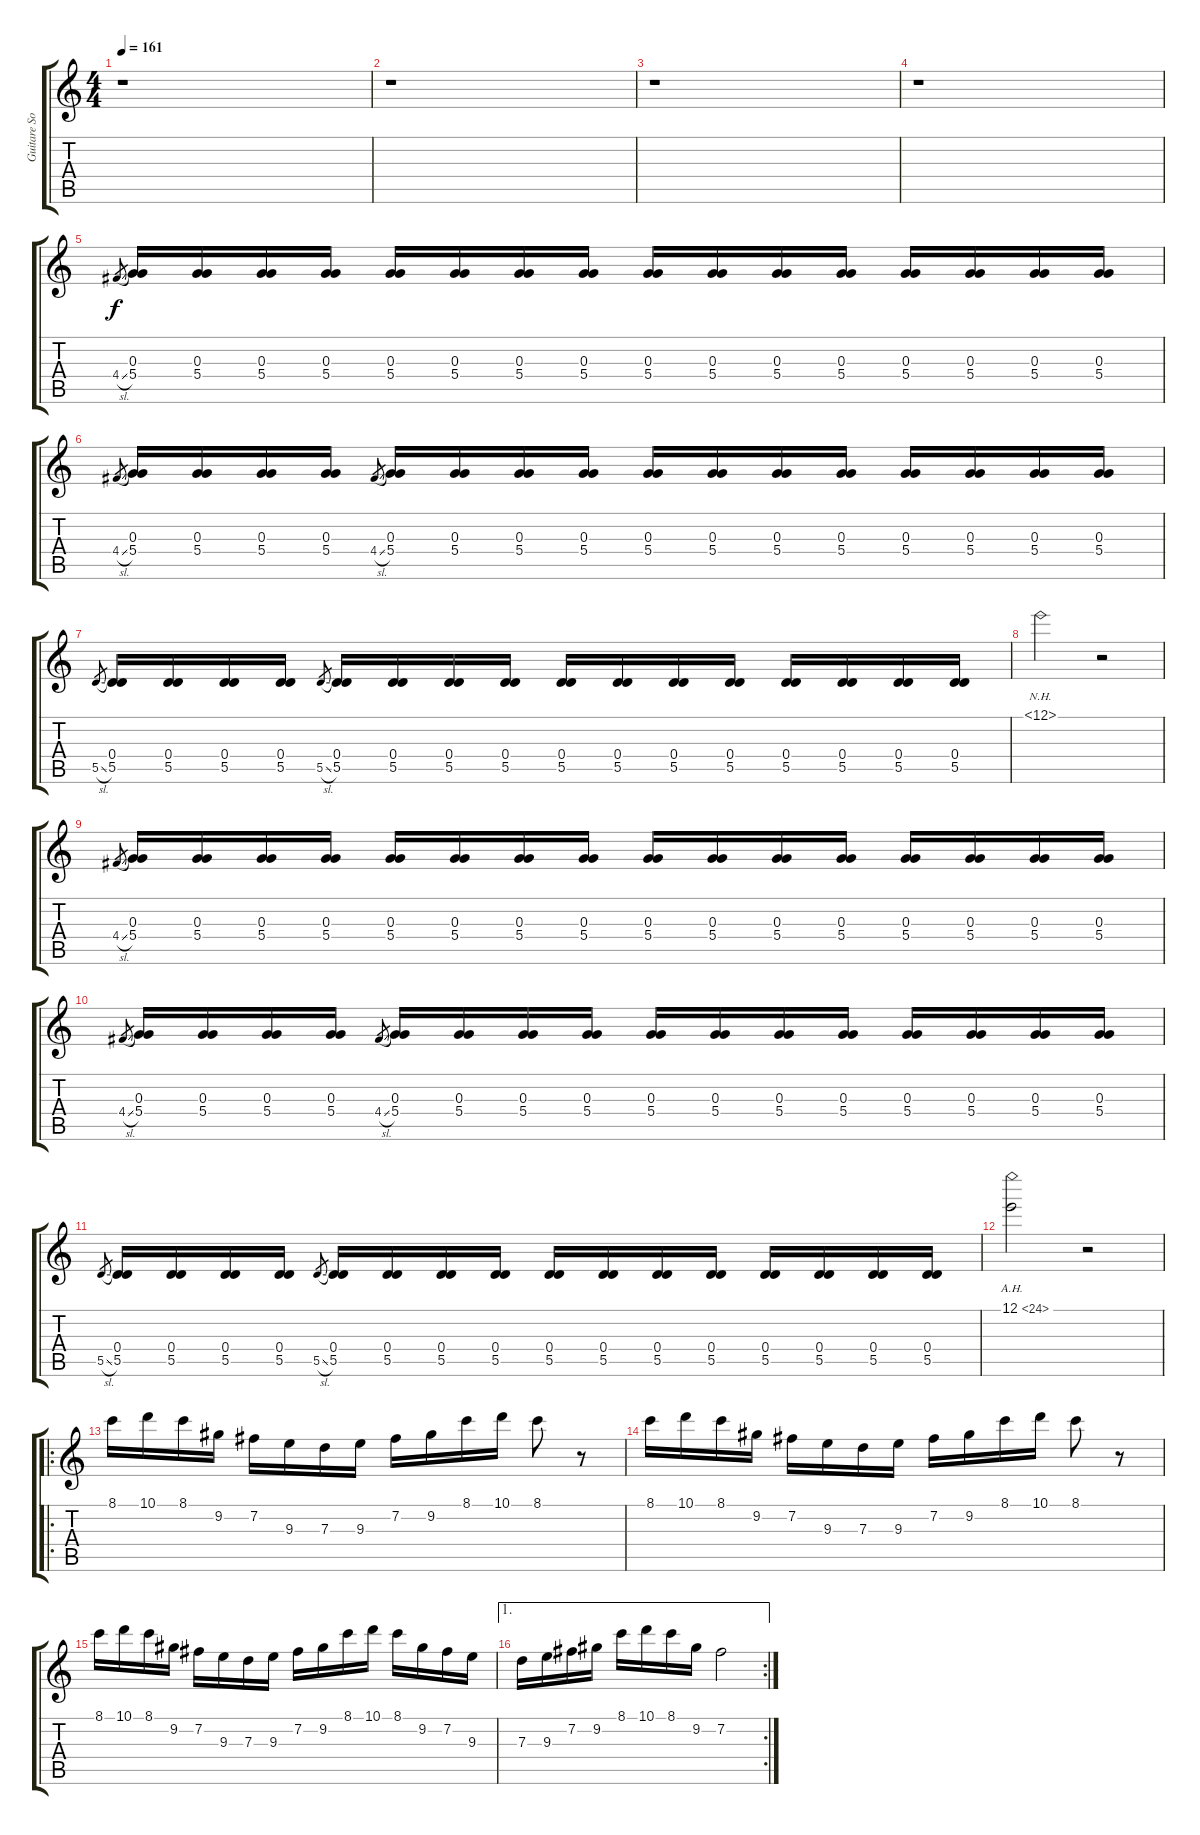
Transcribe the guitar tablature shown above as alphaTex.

\track ("Guitare Solo" "Guitare So") {instrument electricguitarjazz}
\staff {score tabs}
\tuning (E4 B3 G3 D3 A2 E2) {hide}
\ts (4 4)
\tempo 161
\clef g2
\ks c
r.1{dy f instrument electricguitarjazz} |
r.1 |
r.1 |
r.1 |
4.4{sl}.8{gr} (0.3 5.4).16 (0.3 5.4).16 (0.3 5.4).16 (0.3 5.4).16 (0.3 5.4).16 (0.3 5.4).16 (0.3 5.4).16 (0.3 5.4).16 (0.3 5.4).16 (0.3 5.4).16 (0.3 5.4).16 (0.3 5.4).16 (0.3 5.4).16 (0.3 5.4).16 (0.3 5.4).16 (0.3 5.4).16 |
4.4{sl}.8{gr} (0.3 5.4).16 (0.3 5.4).16 (0.3 5.4).16 (0.3 5.4).16 4.4{sl}.8{gr} (0.3 5.4).16 (0.3 5.4).16 (0.3 5.4).16 (0.3 5.4).16 (0.3 5.4).16 (0.3 5.4).16 (0.3 5.4).16 (0.3 5.4).16 (0.3 5.4).16 (0.3 5.4).16 (0.3 5.4).16 (0.3 5.4).16 |
5.5{sl}.8{gr} (0.4 5.5).16 (0.4 5.5).16 (0.4 5.5).16 (0.4 5.5).16 5.5{sl}.8{gr} (0.4 5.5).16 (0.4 5.5).16 (0.4 5.5).16 (0.4 5.5).16 (0.4 5.5).16 (0.4 5.5).16 (0.4 5.5).16 (0.4 5.5).16 (0.4 5.5).16 (0.4 5.5).16 (0.4 5.5).16 (0.4 5.5).16 |
12.1{nh}.2 r.2 |
4.4{sl}.8{gr} (0.3 5.4).16 (0.3 5.4).16 (0.3 5.4).16 (0.3 5.4).16 (0.3 5.4).16 (0.3 5.4).16 (0.3 5.4).16 (0.3 5.4).16 (0.3 5.4).16 (0.3 5.4).16 (0.3 5.4).16 (0.3 5.4).16 (0.3 5.4).16 (0.3 5.4).16 (0.3 5.4).16 (0.3 5.4).16 |
4.4{sl}.8{gr} (0.3 5.4).16 (0.3 5.4).16 (0.3 5.4).16 (0.3 5.4).16 4.4{sl}.8{gr} (0.3 5.4).16 (0.3 5.4).16 (0.3 5.4).16 (0.3 5.4).16 (0.3 5.4).16 (0.3 5.4).16 (0.3 5.4).16 (0.3 5.4).16 (0.3 5.4).16 (0.3 5.4).16 (0.3 5.4).16 (0.3 5.4).16 |
5.5{sl}.8{gr} (0.4 5.5).16 (0.4 5.5).16 (0.4 5.5).16 (0.4 5.5).16 5.5{sl}.8{gr} (0.4 5.5).16 (0.4 5.5).16 (0.4 5.5).16 (0.4 5.5).16 (0.4 5.5).16 (0.4 5.5).16 (0.4 5.5).16 (0.4 5.5).16 (0.4 5.5).16 (0.4 5.5).16 (0.4 5.5).16 (0.4 5.5).16 |
12.1{ah 12}.2 r.2 |
\ro
8.1.16 10.1.16 8.1.16 9.2.16 7.2.16 9.3.16 7.3.16 9.3.16 7.2.16 9.2.16 8.1.16 10.1.16 8.1.8 r.8 |
8.1.16 10.1.16 8.1.16 9.2.16 7.2.16 9.3.16 7.3.16 9.3.16 7.2.16 9.2.16 8.1.16 10.1.16 8.1.8 r.8 |
8.1.16 10.1.16 8.1.16 9.2.16 7.2.16 9.3.16 7.3.16 9.3.16 7.2.16 9.2.16 8.1.16 10.1.16 8.1.16 9.2.16 7.2.16 9.3.16 |
\ae 1
\rc 2
7.3.16 9.3.16 7.2.16 9.2.16 8.1.16 10.1.16 8.1.16 9.2.16 7.2.2
